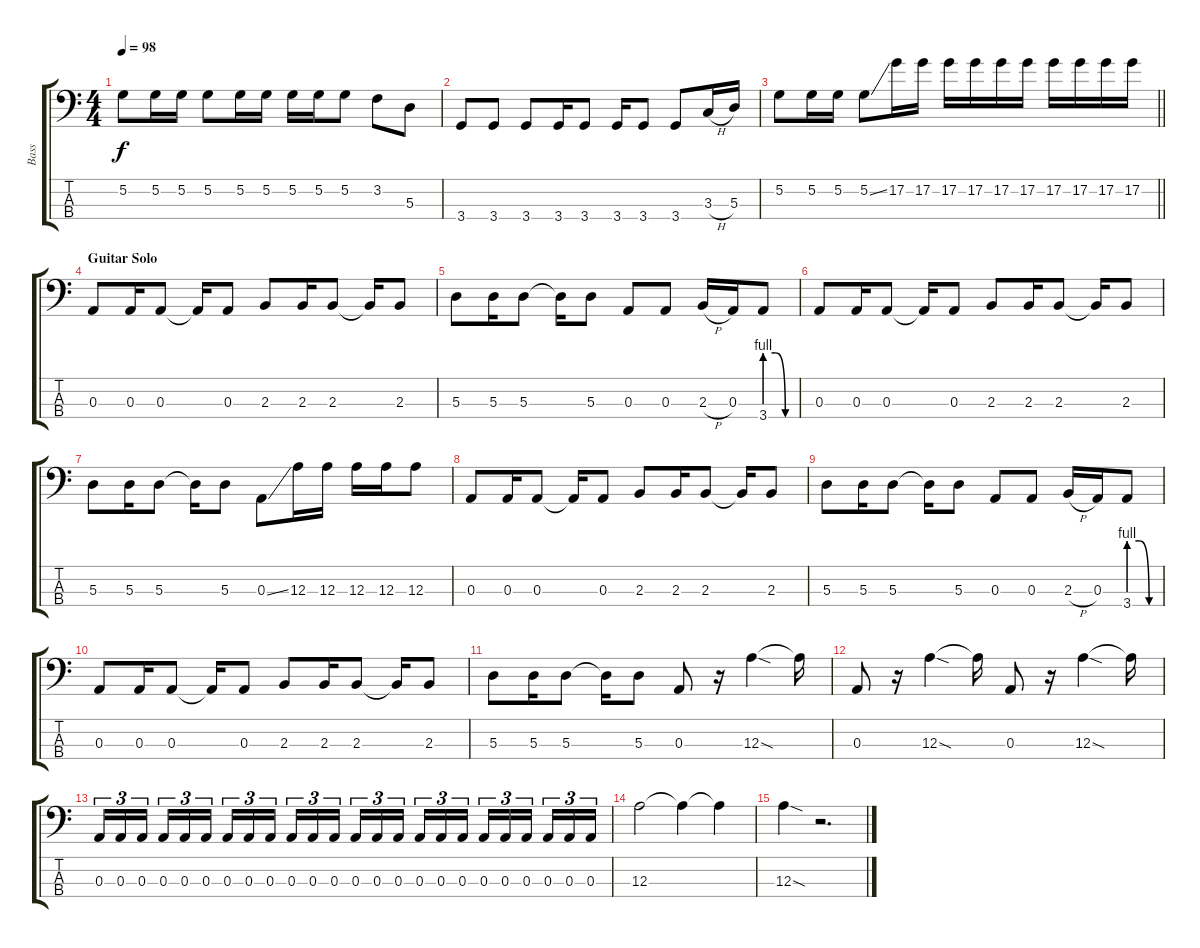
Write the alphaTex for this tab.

\track ("Bass" "Bass") {instrument electricbassfinger}
\staff {score tabs}
\tuning (G2 D2 A1 E1) {hide}
\ts (4 4)
\tempo 98
\clef f4
\ks c
5.2.8{dy f} 5.2.16 5.2.16 5.2.8 5.2.16 5.2.16 5.2.16 5.2.16 5.2.8 3.2.8 5.3.8 |
3.4.8 3.4.8 3.4.8 3.4.16 3.4.8 3.4.16 3.4.8 3.4.8 3.3{h}.16 5.3.16 |
\barLineRight lightlight
5.2.8 5.2.16 5.2.16 5.2{ss}.8 17.2.16 17.2.16 17.2.16 17.2.16 17.2.16 17.2.16 17.2.16 17.2.16 17.2.16 17.2.16 |
\section ("" "Guitar Solo")
0.3.8 0.3.16 0.3.8 0.3{t}.16 0.3.8 2.3.8 2.3.16 2.3.8 2.3{t}.16 2.3.8 |
5.3.8 5.3.16 5.3.8 5.3{t}.16 5.3.8 0.3.8 0.3.8 2.3{h}.16 0.3.16 3.4{be (custom 0 4 20 4 40 0 60 0)}.8 |
0.3.8 0.3.16 0.3.8 0.3{t}.16 0.3.8 2.3.8 2.3.16 2.3.8 2.3{t}.16 2.3.8 |
5.3.8 5.3.16 5.3.8 5.3{t}.16 5.3.8 0.3{ss}.8 12.3.16 12.3.16 12.3.16 12.3.16 12.3.8 |
0.3.8 0.3.16 0.3.8 0.3{t}.16 0.3.8 2.3.8 2.3.16 2.3.8 2.3{t}.16 2.3.8 |
5.3.8 5.3.16 5.3.8 5.3{t}.16 5.3.8 0.3.8 0.3.8 2.3{h}.16 0.3.16 3.4{be (custom 0 4 20 4 40 0 60 0)}.8 |
0.3.8 0.3.16 0.3.8 0.3{t}.16 0.3.8 2.3.8 2.3.16 2.3.8 2.3{t}.16 2.3.8 |
5.3.8 5.3.16 5.3.8 5.3{t}.16 5.3.8 0.3.8 r.16 12.3{sod}.4 12.3{t}.16 |
0.3.8 r.16 12.3{sod}.4 12.3{t}.16 0.3.8 r.16 12.3{sod}.4 12.3{t}.16 |
0.3.16{tu (3 2)} 0.3.16{tu (3 2)} 0.3.16{tu (3 2) beam splitsecondary} 0.3.16{tu (3 2)} 0.3.16{tu (3 2)} 0.3.16{tu (3 2)} 0.3.16{tu (3 2)} 0.3.16{tu (3 2)} 0.3.16{tu (3 2) beam splitsecondary} 0.3.16{tu (3 2)} 0.3.16{tu (3 2)} 0.3.16{tu (3 2)} 0.3.16{tu (3 2)} 0.3.16{tu (3 2)} 0.3.16{tu (3 2) beam splitsecondary} 0.3.16{tu (3 2)} 0.3.16{tu (3 2)} 0.3.16{tu (3 2)} 0.3.16{tu (3 2)} 0.3.16{tu (3 2)} 0.3.16{tu (3 2) beam splitsecondary} 0.3.16{tu (3 2)} 0.3.16{tu (3 2)} 0.3.16{tu (3 2)} |
12.3.2 12.3{t}.4 12.3{t}.4 |
12.3{sod}.4 r.2{d}
